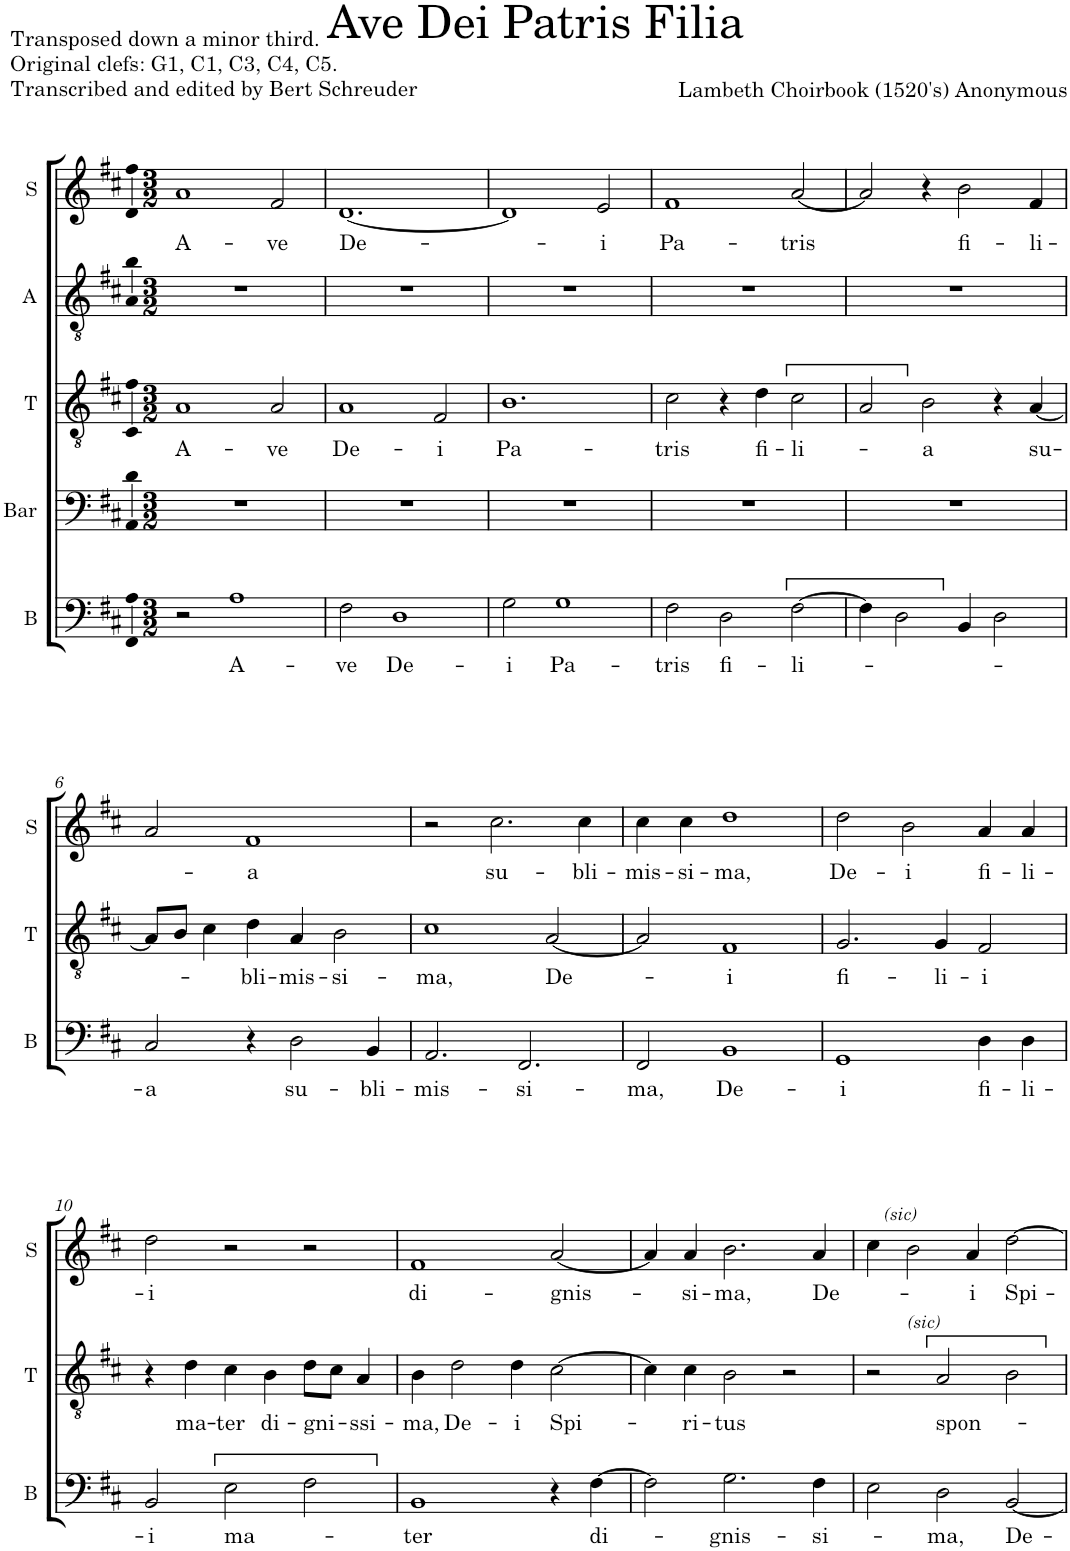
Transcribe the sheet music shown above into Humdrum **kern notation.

**kern	**text	**kern	**kern	**text	**kern	**kern	**text
*part5	*part5	*part4	*part3	*part3	*part2	*part1	*part1
*staff5	*staff5	*staff4	*staff3	*staff3	*staff2	*staff1	*staff1
*I"B	*	*I"Bar	*I"T	*	*I"A	*I"S	*
*I'B	*	*I'Bar	*I'T	*	*I'A	*I'S	*
*clefF4	*	*clefF4	*clefGv2	*	*clefGv2	*clefG2	*
*	*	*Trd8c14	*	*	*Trd4c7	*	*
*k[f#c#]	*	*k[f#c#]	*k[f#c#]	*	*k[f#c#]	*k[f#c#]	*
*M3/2	*	*M3/2	*M3/2	*	*M3/2	*M3/2	*
=1	=1	=1	=1	=1	=1	=1	=1
!	!	!	!	!LO:LY:b	!	!	!LO:LY:b
2r	.	1.r	1A	A-	1.r	1a	A-
!	!LO:LY:b	!	!	!	!	!	!
1A	A-	.	.	.	.	.	.
!	!	!	!	!LO:LY:b	!	!	!LO:LY:b
.	.	.	2A/	-ve	.	2f#/	-ve
=2	=2	=2	=2	=2	=2	=2	=2
!	!LO:LY:b	!	!	!LO:LY:b	!	!	!LO:LY:b
2F#\	-ve	1.r	1A	De-	1.r	[1.d	De-
!	!LO:LY:b	!	!	!	!	!	!
1D	De-	.	.	.	.	.	.
!	!	!	!	!LO:LY:b	!	!	!
.	.	.	2F#/	-i	.	.	.
=3	=3	=3	=3	=3	=3	=3	=3
!	!LO:LY:b	!	!	!LO:LY:b	!	!	!
2G\	-i	1.r	1.B	Pa-	1.r	1d]	.
!	!LO:LY:b	!	!	!	!	!	!
1G	Pa-	.	.	.	.	.	.
!	!	!	!	!	!	!	!LO:LY:b
.	.	.	.	.	.	2e/	-i
=4	=4	=4	=4	=4	=4	=4	=4
!	!LO:LY:b	!	!	!LO:LY:b	!	!	!LO:LY:b
2F#\	-tris	1.r	2c#\	tris	1.r	1f#	Pa-
!	!LO:LY:b	!	!	!	!	!	!
2D\	fi-	.	4r	.	.	.	.
!	!	!	!	!LO:LY:b	!	!	!
.	.	.	4d\	fi-	.	.	.
!	!LO:LY:b	!	!	!LO:LY:b	!	!	!LO:LY:b
[2F#\	-li-	.	2c#\	-li-	.	[2a/	-tris
=5	=5	=5	=5	=5	=5	=5	=5
4F#\]	.	1.r	2A/	.	1.r	2a/]	.
2D\	.	.	.	.	.	.	.
!	!	!	!	!LO:LY:b	!	!	!
.	.	.	2B\	-a	.	4r	.
!	!	!	!	!	!	!	!LO:LY:b
4BB/	.	.	.	.	.	2b\	fi-
2D\	.	.	4r	.	.	.	.
!	!	!	!	!LO:LY:b	!	!	!LO:LY:b
.	.	.	[4A/	su-	.	4f#/	-li-
!!LO:LB:g=z
=6	=6	=6	=6	=6	=6	=6	=6
!	!LO:LY:b	!	!	!	!	!	!
2C#/	-a	1.r	8A/L]	.	1.r	2a/	.
.	.	.	8B/J	.	.	.	.
.	.	.	4c#\	.	.	.	.
!	!	!	!	!LO:LY:b	!	!	!LO:LY:b
4r	.	.	4d\	-bli-	.	1f#	-a
!	!LO:LY:b	!	!	!LO:LY:b	!	!	!
2D\	su-	.	4A/	-mis-	.	.	.
!	!	!	!	!LO:LY:b	!	!	!
.	.	.	2B\	-si-	.	.	.
!	!LO:LY:b	!	!	!	!	!	!
4BB/	-bli-	.	.	.	.	.	.
=7	=7	=7	=7	=7	=7	=7	=7
!	!LO:LY:b	!	!	!LO:LY:b	!	!	!
2.AA/	-mis-	1.r	1c#	-ma,	1.r	2r	.
!	!	!	!	!	!	!	!LO:LY:b
.	.	.	.	.	.	2.cc#\	su-
!	!LO:LY:b	!	!	!	!	!	!
2.FF#/	-si-	.	.	.	.	.	.
!	!	!	!	!LO:LY:b	!	!	!
.	.	.	[2A/	De-	.	.	.
!	!	!	!	!	!	!	!LO:LY:b
.	.	.	.	.	.	4cc#\	-bli-
=8	=8	=8	=8	=8	=8	=8	=8
!	!LO:LY:b	!	!	!	!	!	!LO:LY:b
2FF#/	-ma,	1.r	2A/]	.	1.r	4cc#\	-mis-
!	!	!	!	!	!	!	!LO:LY:b
.	.	.	.	.	.	4cc#\	-si-
!	!LO:LY:b	!	!	!LO:LY:b	!	!	!LO:LY:b
1BB	De-	.	1F#	-i	.	1dd	-ma,
=9	=9	=9	=9	=9	=9	=9	=9
!	!LO:LY:b	!	!	!LO:LY:b	!	!	!LO:LY:b
1GG	-i	1.r	2.G/	fi-	1.r	2dd\	De-
!	!	!	!	!	!	!	!LO:LY:b
.	.	.	.	.	.	2b\	-i
!	!	!	!	!LO:LY:b	!	!	!
.	.	.	4G/	-li-	.	.	.
!	!LO:LY:b	!	!	!LO:LY:b	!	!	!LO:LY:b
4D\	fi-	.	2F#/	-i	.	4a/	fi-
!	!LO:LY:b	!	!	!	!	!	!LO:LY:b
4D\	-li-	.	.	.	.	4a/	-li-
!!LO:LB:g=z
=10	=10	=10	=10	=10	=10	=10	=10
!	!LO:LY:b	!	!	!	!	!	!LO:LY:b
2BB/	-i	1.r	4r	.	1.r	2dd\	-i
!	!	!	!	!LO:LY:b	!	!	!
.	.	.	4d\	ma-	.	.	.
!	!LO:LY:b	!	!	!LO:LY:b	!	!	!
2E\	ma-	.	4c#\	-ter	.	2r	.
!	!	!	!	!LO:LY:b	!	!	!
.	.	.	4B\	di-	.	.	.
!	!	!	!	!LO:LY:b	!	!	!
2F#\	.	.	8d\L	-gni-	.	2r	.
.	.	.	8c#\J	.	.	.	.
!	!	!	!	!LO:LY:b	!	!	!
.	.	.	4A/	-ssi-	.	.	.
=11	=11	=11	=11	=11	=11	=11	=11
!	!LO:LY:b	!	!	!LO:LY:b	!	!	!LO:LY:b
1BB	-ter	1.r	4B\	-ma,	1.r	1f#	di-
!	!	!	!	!LO:LY:b	!	!	!
.	.	.	2d\	De-	.	.	.
!	!	!	!	!LO:LY:b	!	!	!
.	.	.	4d\	-i	.	.	.
!	!	!	!	!LO:LY:b	!	!	!LO:LY:b
4r	.	.	[2c#\	Spi-	.	[2a/	-gnis-
!	!LO:LY:b	!	!	!	!	!	!
[4F#\	di-	.	.	.	.	.	.
=12	=12	=12	=12	=12	=12	=12	=12
2F#\]	.	1.r	4c#\]	.	1.r	4a/]	.
!	!	!	!	!LO:LY:b	!	!	!LO:LY:b
.	.	.	4c#\	-ri-	.	4a/	-si-
!	!LO:LY:b	!	!	!LO:LY:b	!	!	!LO:LY:b
2.G\	-gnis-	.	2B\	-tus	.	2.b\	-ma,
.	.	.	2r	.	.	.	.
!	!LO:LY:b	!	!	!	!	!	!LO:LY:b
4F#\	-si-	.	.	.	.	4a/	De-
=13	=13	=13	=13	=13	=13	=13	=13
!	!	!	!	!	!	!LO:TX:a:i:t=(sic)	!
!	!	!	!LO:TX:a:i:t=(sic)	!	!	!	!
2E\	.	1.r	2r	.	1.r	4cc#\	.
.	.	.	.	.	.	2b\	.
!	!LO:LY:b	!	!	!LO:LY:b	!	!	!
2D\	-ma,	.	2A/	spon-	.	.	.
!	!	!	!	!	!	!	!LO:LY:b
.	.	.	.	.	.	4a/	-i
!	!LO:LY:b	!	!	!	!	!	!LO:LY:b
[2BB/	De-	.	2B\	.	.	[2dd\	Spi-
=	=	=	=	=	=	=	=
*-	*-	*-	*-	*-	*-	*-	*-
